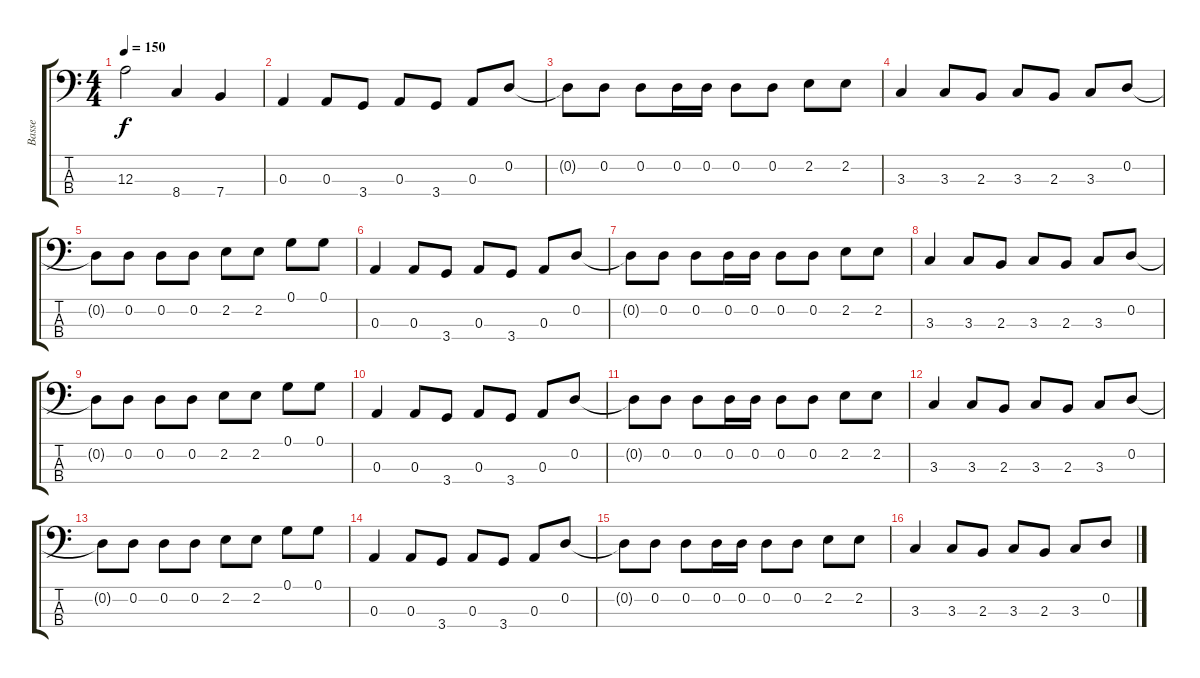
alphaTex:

\track ("Basse" "Basse") {instrument electricbasspick}
\staff {score tabs}
\tuning (G2 D2 A1 E1) {hide}
\ts (4 4)
\tempo 150
\clef f4
\ks c
12.3{t}.2{dy f} 8.4.4 7.4.4 |
0.3.4 0.3.8 3.4.8 0.3.8 3.4.8 0.3.8 0.2.8 |
0.2{t}.8 0.2.8 0.2.8 0.2.16 0.2.16 0.2.8 0.2.8 2.2.8 2.2.8 |
3.3.4 3.3.8 2.3.8 3.3.8 2.3.8 3.3.8 0.2.8 |
0.2{t}.8 0.2.8 0.2.8 0.2.8 2.2.8 2.2.8 0.1.8 0.1.8 |
0.3.4 0.3.8 3.4.8 0.3.8 3.4.8 0.3.8 0.2.8 |
0.2{t}.8 0.2.8 0.2.8 0.2.16 0.2.16 0.2.8 0.2.8 2.2.8 2.2.8 |
3.3.4 3.3.8 2.3.8 3.3.8 2.3.8 3.3.8 0.2.8 |
0.2{t}.8 0.2.8 0.2.8 0.2.8 2.2.8 2.2.8 0.1.8 0.1.8 |
0.3.4 0.3.8 3.4.8 0.3.8 3.4.8 0.3.8 0.2.8 |
0.2{t}.8 0.2.8 0.2.8 0.2.16 0.2.16 0.2.8 0.2.8 2.2.8 2.2.8 |
3.3.4 3.3.8 2.3.8 3.3.8 2.3.8 3.3.8 0.2.8 |
0.2{t}.8 0.2.8 0.2.8 0.2.8 2.2.8 2.2.8 0.1.8 0.1.8 |
0.3.4 0.3.8 3.4.8 0.3.8 3.4.8 0.3.8 0.2.8 |
0.2{t}.8 0.2.8 0.2.8 0.2.16 0.2.16 0.2.8 0.2.8 2.2.8 2.2.8 |
3.3.4 3.3.8 2.3.8 3.3.8 2.3.8 3.3.8 0.2.8
